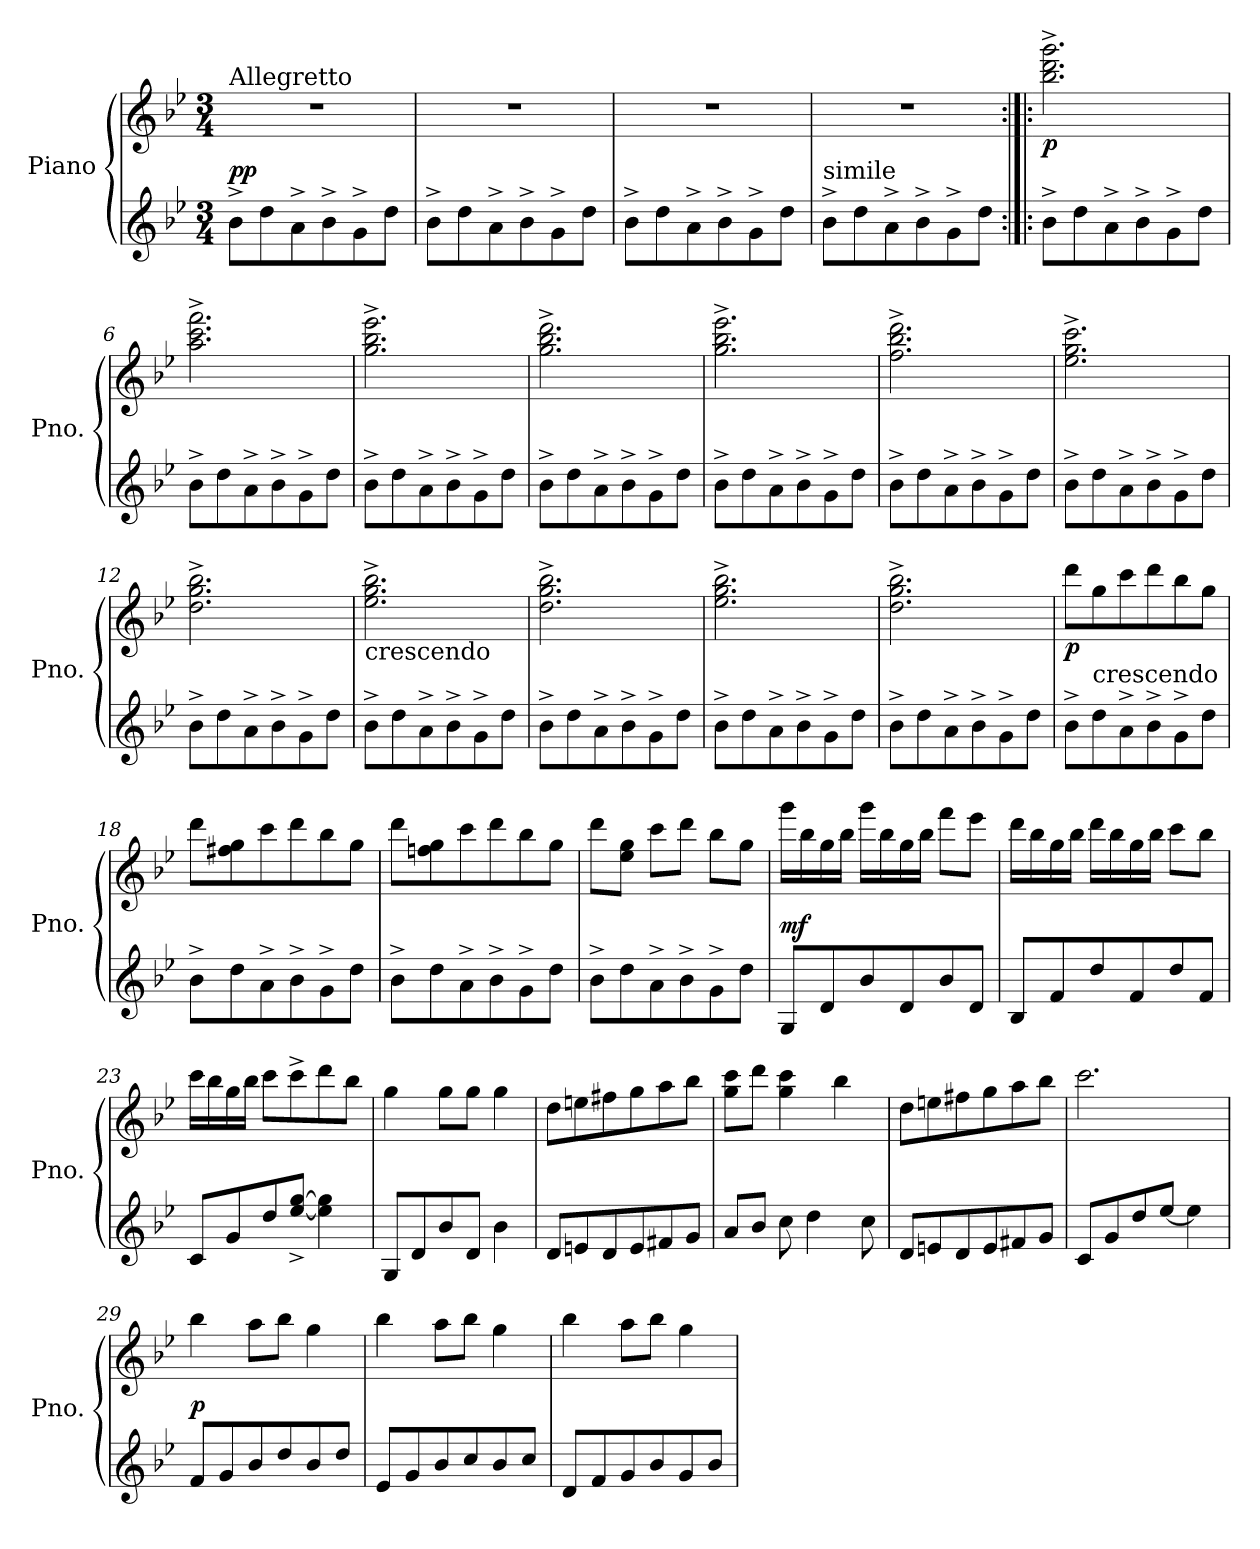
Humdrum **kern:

**kern	**kern	**dynam
*part1	*part1	*part1
*staff2	*staff1	*staff1/2
*I"Piano	*	*
*I'Pno.	*	*
*	*clefG2	*
*k[b-e-]	*k[b-e-]	*
*B-:	*B-:	*
*M3/4	*M3/4	*
=1	=1	=1
!	!LO:TX:a:t=Allegretto	!
!	!	!LO:DY:a=2
8b-^\L	2.r	pp
8dd\	.	.
8a^\	.	.
8b-^\	.	.
8g^\	.	.
8dd\J	.	.
=2	=2	=2
8b-^\L	2.r	.
8dd\	.	.
8a^\	.	.
8b-^\	.	.
8g^\	.	.
8dd\J	.	.
=3	=3	=3
8b-^\L	2.r	.
8dd\	.	.
8a^\	.	.
8b-^\	.	.
8g^\	.	.
8dd\J	.	.
=4	=4	=4
!LO:TX:a:t=simile	!	!
8b-^\L	2.r	.
8dd\	.	.
8a^\	.	.
8b-^\	.	.
8g^\	.	.
8dd\J	.	.
!!LO:LB:g=z
=5:|!|:	=5:|!|:	=5:|!|:
!	!	!LO:DY:b
8b-^\L	2.bb-\^ 2.ddd\^ 2.ggg\^	p
8dd\	.	.
8a^\	.	.
8b-^\	.	.
8g^\	.	.
8dd\J	.	.
=6	=6	=6
8b-^\L	2.aa\^ 2.ccc\^ 2.fff\^	.
8dd\	.	.
8a^\	.	.
8b-^\	.	.
8g^\	.	.
8dd\J	.	.
=7	=7	=7
8b-^\L	2.gg\^ 2.bb-\^ 2.eee-\^	.
8dd\	.	.
8a^\	.	.
8b-^\	.	.
8g^\	.	.
8dd\J	.	.
=8	=8	=8
8b-^\L	2.gg\^ 2.bb-\^ 2.ddd\^	.
8dd\	.	.
8a^\	.	.
8b-^\	.	.
8g^\	.	.
8dd\J	.	.
=9	=9	=9
8b-^\L	2.gg\^ 2.bb-\^ 2.eee-\^	.
8dd\	.	.
8a^\	.	.
8b-^\	.	.
8g^\	.	.
8dd\J	.	.
!!LO:LB:g=z
=10	=10	=10
8b-^\L	2.ff\^ 2.bb-\^ 2.ddd\^	.
8dd\	.	.
8a^\	.	.
8b-^\	.	.
8g^\	.	.
8dd\J	.	.
=11	=11	=11
8b-^\L	2.ee-\^ 2.gg\^ 2.ccc\^	.
8dd\	.	.
8a^\	.	.
8b-^\	.	.
8g^\	.	.
8dd\J	.	.
=12	=12	=12
8b-^\L	2.dd\^ 2.gg\^ 2.bb-\^	.
8dd\	.	.
8a^\	.	.
8b-^\	.	.
8g^\	.	.
8dd\J	.	.
=13	=13	=13
!	!LO:TX:b:t=crescendo	!
8b-^\L	2.ee-\^ 2.gg\^ 2.bb-\^	.
8dd\	.	.
8a^\	.	.
8b-^\	.	.
8g^\	.	.
8dd\J	.	.
=14	=14	=14
8b-^\L	2.dd\^ 2.gg\^ 2.bb-\^	.
8dd\	.	.
8a^\	.	.
8b-^\	.	.
8g^\	.	.
8dd\J	.	.
!!LO:LB:g=z
=15	=15	=15
8b-^\L	2.ee-\^ 2.gg\^ 2.bb-\^	.
8dd\	.	.
8a^\	.	.
8b-^\	.	.
8g^\	.	.
8dd\J	.	.
=16	=16	=16
8b-^\L	2.dd\^ 2.gg\^ 2.bb-\^	.
8dd\	.	.
8a^\	.	.
8b-^\	.	.
8g^\	.	.
8dd\J	.	.
=17	=17	=17
!	!	!LO:DY:b
8b-^\L	8ddd\L	p
!LO:TX:a:t=crescendo	!	!
8dd\	8gg\	.
8a^\	8ccc\	.
8b-^\	8ddd\	.
8g^\	8bb-\	.
8dd\J	8gg\J	.
=18	=18	=18
8b-^\L	8ddd\L	.
8dd\	8ff#X\ 8gg\	.
8a^\	8ccc\	.
8b-^\	8ddd\	.
8g^\	8bb-\	.
8dd\J	8gg\J	.
=19	=19	=19
8b-^\L	8ddd\L	.
8dd\	8ffn\ 8gg\	.
8a^\	8ccc\	.
8b-^\	8ddd\	.
8g^\	8bb-\	.
8dd\J	8gg\J	.
!!LO:LB:g=z
=20	=20	=20
8b-^\L	8ddd\L	.
8dd\	8ee-\ 8gg\J	.
8a^\	8ccc\L	.
8b-^\	8ddd\J	.
8g^\	8bb-\L	.
8dd\J	8gg\J	.
=21	=21	=21
!	!	!LO:DY:a=2
8G/L	16ggg\LL	mf
.	16bb-\	.
8d/	16gg\	.
.	16bb-\JJ	.
8b-/	16ggg\LL	.
.	16bb-\	.
8d/	16gg\	.
.	16bb-\JJ	.
8b-/	8fff\L	.
8d/J	8eee-\J	.
=22	=22	=22
8B-/L	16ddd\LL	.
.	16bb-\	.
8f/	16gg\	.
.	16bb-\JJ	.
8dd/	16ddd\LL	.
.	16bb-\	.
8f/	16gg\	.
.	16bb-\JJ	.
8dd/	8ccc\L	.
8f/J	8bb-\J	.
=23	=23	=23
8c/L	16ccc\LL	.
.	16bb-\	.
8g/	16gg\	.
.	16bb-\JJ	.
8dd/	8ccc\L	.
[8ee-/^ [8gg/^J	8ccc^\	.
4ee-\] 4gg\]	8ddd\	.
.	8bb-\J	.
!!LO:PB:g=z
=24	=24	=24
8G/L	4gg\	.
8d/	.	.
8b-/	8gg\L	.
8d/J	8gg\J	.
4b-\	4gg\	.
=25	=25	=25
8d/L	8dd\L	.
8en/	8een\	.
8d/	8ff#X\	.
8e/	8gg\	.
8f#X/	8aa\	.
8g/J	8bb-\J	.
=26	=26	=26
8a/L	8gg\ 8ccc\L	.
8b-/J	8ddd\J	.
8cc\	4gg\ 4ccc\	.
4dd\	.	.
.	4bb-\	.
8cc\	.	.
=27	=27	=27
8d/L	8dd\L	.
8en/	8een\	.
8d/	8ff#X\	.
8e/	8gg\	.
8f#X/	8aa\	.
8g/J	8bb-\J	.
=28	=28	=28
8c/L	2.ccc\	.
8g/	.	.
8dd/	.	.
[8ee-/J	.	.
4ee-\]	.	.
!!LO:LB:g=z
=29	=29	=29
!	!	!LO:DY:a=2
8f/L	4bb-\	p
8g/	.	.
8b-/	8aa\L	.
8dd/	8bb-\J	.
8b-/	4gg\	.
8dd/J	.	.
=30	=30	=30
8e-/L	4bb-\	.
8g/	.	.
8b-/	8aa\L	.
8cc/	8bb-\J	.
8b-/	4gg\	.
8cc/J	.	.
=31	=31	=31
8d/L	4bb-\	.
8f/	.	.
8g/	8aa\L	.
8b-/	8bb-\J	.
8g/	4gg\	.
8b-/J	.	.
=	=	=
*-	*-	*-
